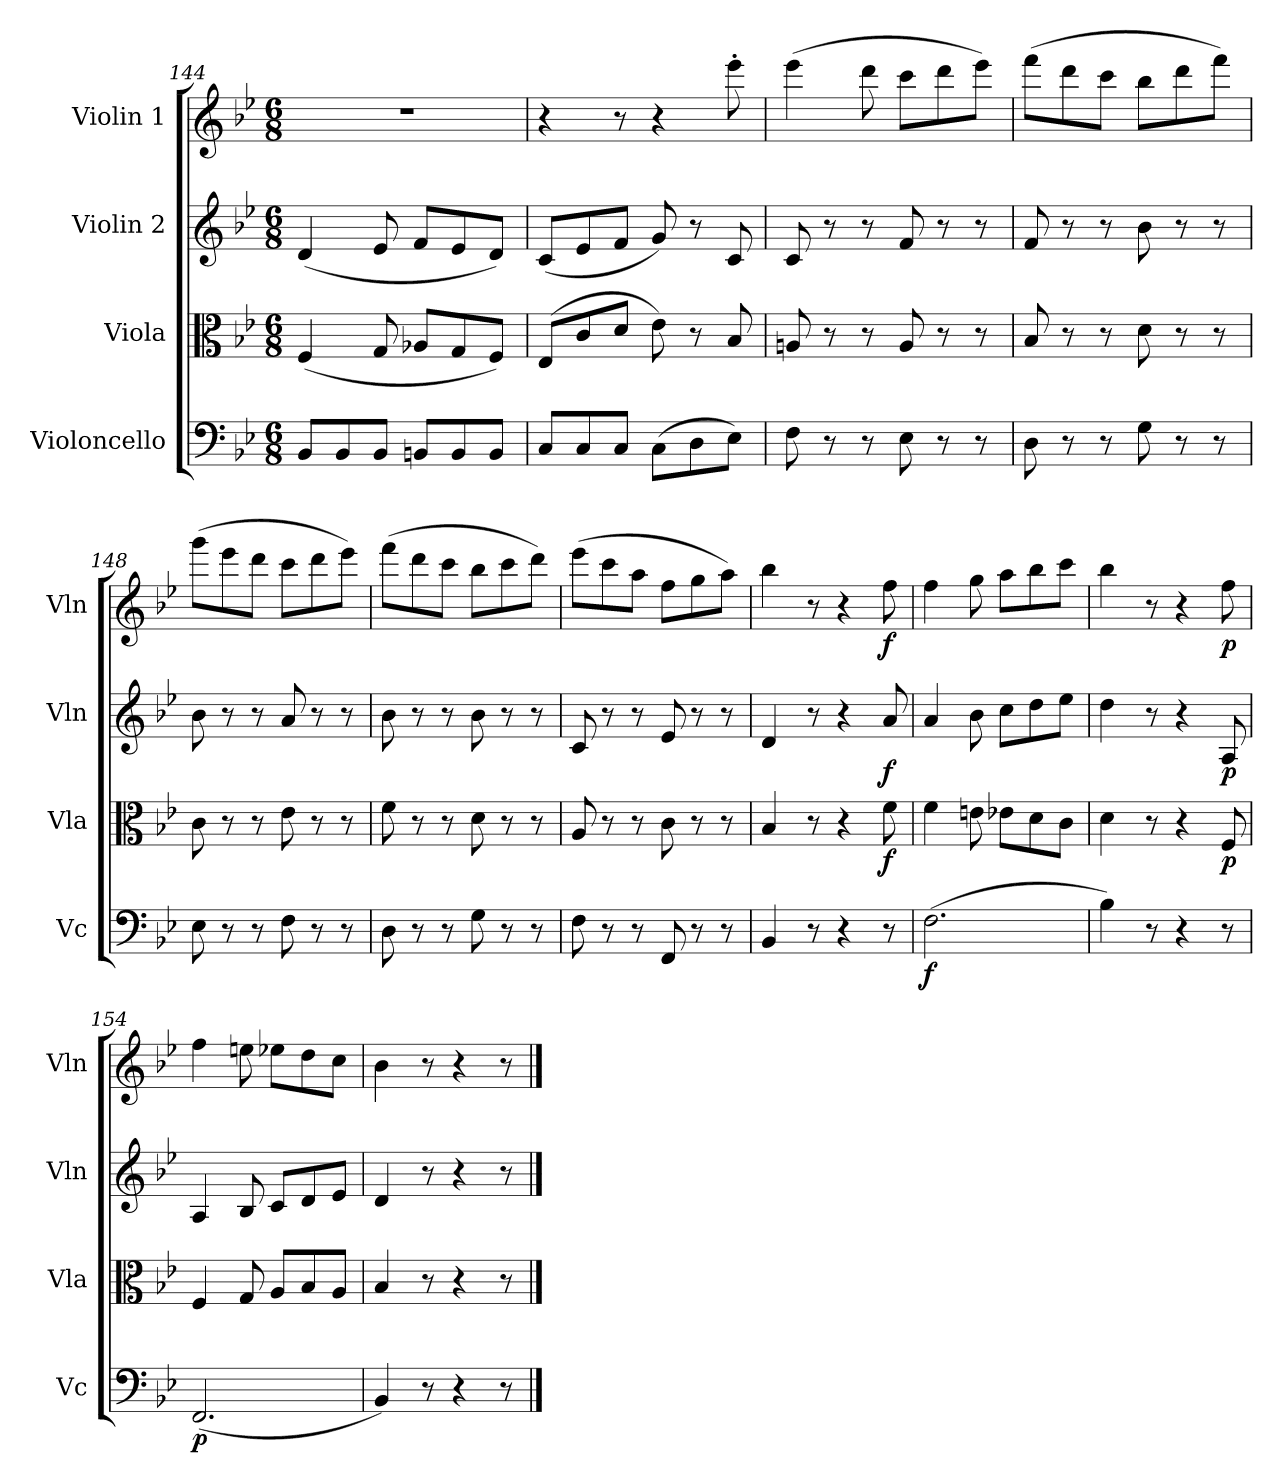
**kern	**dynam	**kern	**dynam	**kern	**dynam	**kern	**dynam
*part4	*part4	*part3	*part3	*part2	*part2	*part1	*part1
*staff4	*staff4	*staff3	*staff3	*staff2	*staff2	*staff1	*staff1
*I"Violoncello	*	*I"Viola	*	*I"Violin 2	*	*I"Violin 1	*
*I'Vc	*	*I'Vla	*	*I'Vln	*	*I'Vln	*
*clefF4	*	*clefC3	*	*clefG2	*	*clefG2	*
*k[b-e-]	*	*k[b-e-]	*	*k[b-e-]	*	*k[b-e-]	*
*M6/8	*	*M6/8	*	*M6/8	*	*M6/8	*
=144	=144	=144	=144	=144	=144	=144	=144
8BB-/L	.	(4F/	.	(4d/	.	2.r	.
8BB-/	.	.	.	.	.	.	.
8BB-/J	.	8G/	.	8e-/	.	.	.
8BBn/L	.	8A-X/L	.	8f/L	.	.	.
8BB/	.	8G/	.	8e-/	.	.	.
8BB/J	.	8F/J)	.	8d/J)	.	.	.
=145	=145	=145	=145	=145	=145	=145	=145
8C/L	.	(8E-/L	.	(8c/L	.	4r	.
8C/	.	8c/	.	8e-/	.	.	.
8C/J	.	8d/J	.	8f/J	.	8r	.
(8C\L	.	8e-\)	.	8g/)	.	4r	.
8D\	.	8r	.	8r	.	.	.
8E-\J)	.	8B-/	.	8c/	.	8eee-'\	.
=146	=146	=146	=146	=146	=146	=146	=146
8F\	.	8An/	.	8c/	.	(4eee-\	.
8r	.	8r	.	8r	.	.	.
8r	.	8r	.	8r	.	8ddd\	.
8E-\	.	8A/	.	8f/	.	8ccc\L	.
8r	.	8r	.	8r	.	8ddd\	.
8r	.	8r	.	8r	.	8eee-\J)	.
=147	=147	=147	=147	=147	=147	=147	=147
8D\	.	8B-/	.	8f/	.	(8fff\L	.
8r	.	8r	.	8r	.	8ddd\	.
8r	.	8r	.	8r	.	8ccc\J	.
8G\	.	8d\	.	8b-\	.	8bb-\L	.
8r	.	8r	.	8r	.	8ddd\	.
8r	.	8r	.	8r	.	8fff\J)	.
=148	=148	=148	=148	=148	=148	=148	=148
8E-\	.	8c\	.	8b-\	.	(8ggg\L	.
8r	.	8r	.	8r	.	8eee-\	.
8r	.	8r	.	8r	.	8ddd\J	.
8F\	.	8e-\	.	8a/	.	8ccc\L	.
8r	.	8r	.	8r	.	8ddd\	.
8r	.	8r	.	8r	.	8eee-\J)	.
!!LO:LB:g=z
=149	=149	=149	=149	=149	=149	=149	=149
8D\	.	8f\	.	8b-\	.	(8fff\L	.
8r	.	8r	.	8r	.	8ddd\	.
8r	.	8r	.	8r	.	8ccc\J	.
8G\	.	8d\	.	8b-\	.	8bb-\L	.
8r	.	8r	.	8r	.	8ccc\	.
8r	.	8r	.	8r	.	8ddd\J)	.
=150	=150	=150	=150	=150	=150	=150	=150
8F\	.	8A/	.	8c/	.	(8eee-\L	.
8r	.	8r	.	8r	.	8ccc\	.
8r	.	8r	.	8r	.	8aa\J	.
8FF/	.	8c\	.	8e-/	.	8ff\L	.
8r	.	8r	.	8r	.	8gg\	.
8r	.	8r	.	8r	.	8aa\J)	.
=151	=151	=151	=151	=151	=151	=151	=151
4BB-/	.	4B-/	.	4d/	.	4bb-\	.
8r	.	8r	.	8r	.	8r	.
4r	.	4r	.	4r	.	4r	.
!	!	!	!LO:DY:b	!	!LO:DY:b	!	!LO:DY:b
8r	.	8f\	f	8a/	f	8ff\	f
=152	=152	=152	=152	=152	=152	=152	=152
!	!LO:DY:b	!	!	!	!	!	!
(2.F\	f	4f\	.	4a/	.	4ff\	.
.	.	8en\	.	8b-\	.	8gg\	.
.	.	8e-X\L	.	8cc\L	.	8aa\L	.
.	.	8d\	.	8dd\	.	8bb-\	.
.	.	8c\J	.	8ee-\J	.	8ccc\J	.
=153	=153	=153	=153	=153	=153	=153	=153
4B-\)	.	4d\	.	4dd\	.	4bb-\	.
8r	.	8r	.	8r	.	8r	.
4r	.	4r	.	4r	.	4r	.
!	!	!	!LO:DY:b	!	!LO:DY:b	!	!LO:DY:b
8r	.	8F/	p	8A/	p	8ff\	p
=154	=154	=154	=154	=154	=154	=154	=154
!	!LO:DY:b	!	!	!	!	!	!
(2.FF/	p	4F/	.	4A/	.	4ff\	.
.	.	8G/	.	8B-/	.	8een\	.
.	.	8A/L	.	8c/L	.	8ee-X\L	.
.	.	8B-/	.	8d/	.	8dd\	.
.	.	8A/J	.	8e-/J	.	8cc\J	.
=155	=155	=155	=155	=155	=155	=155	=155
4BB-/)	.	4B-/	.	4d/	.	4b-\	.
8r	.	8r	.	8r	.	8r	.
4r	.	4r	.	4r	.	4r	.
8r	.	8r	.	8r	.	8r	.
==	==	==	==	==	==	==	==
*-	*-	*-	*-	*-	*-	*-	*-
